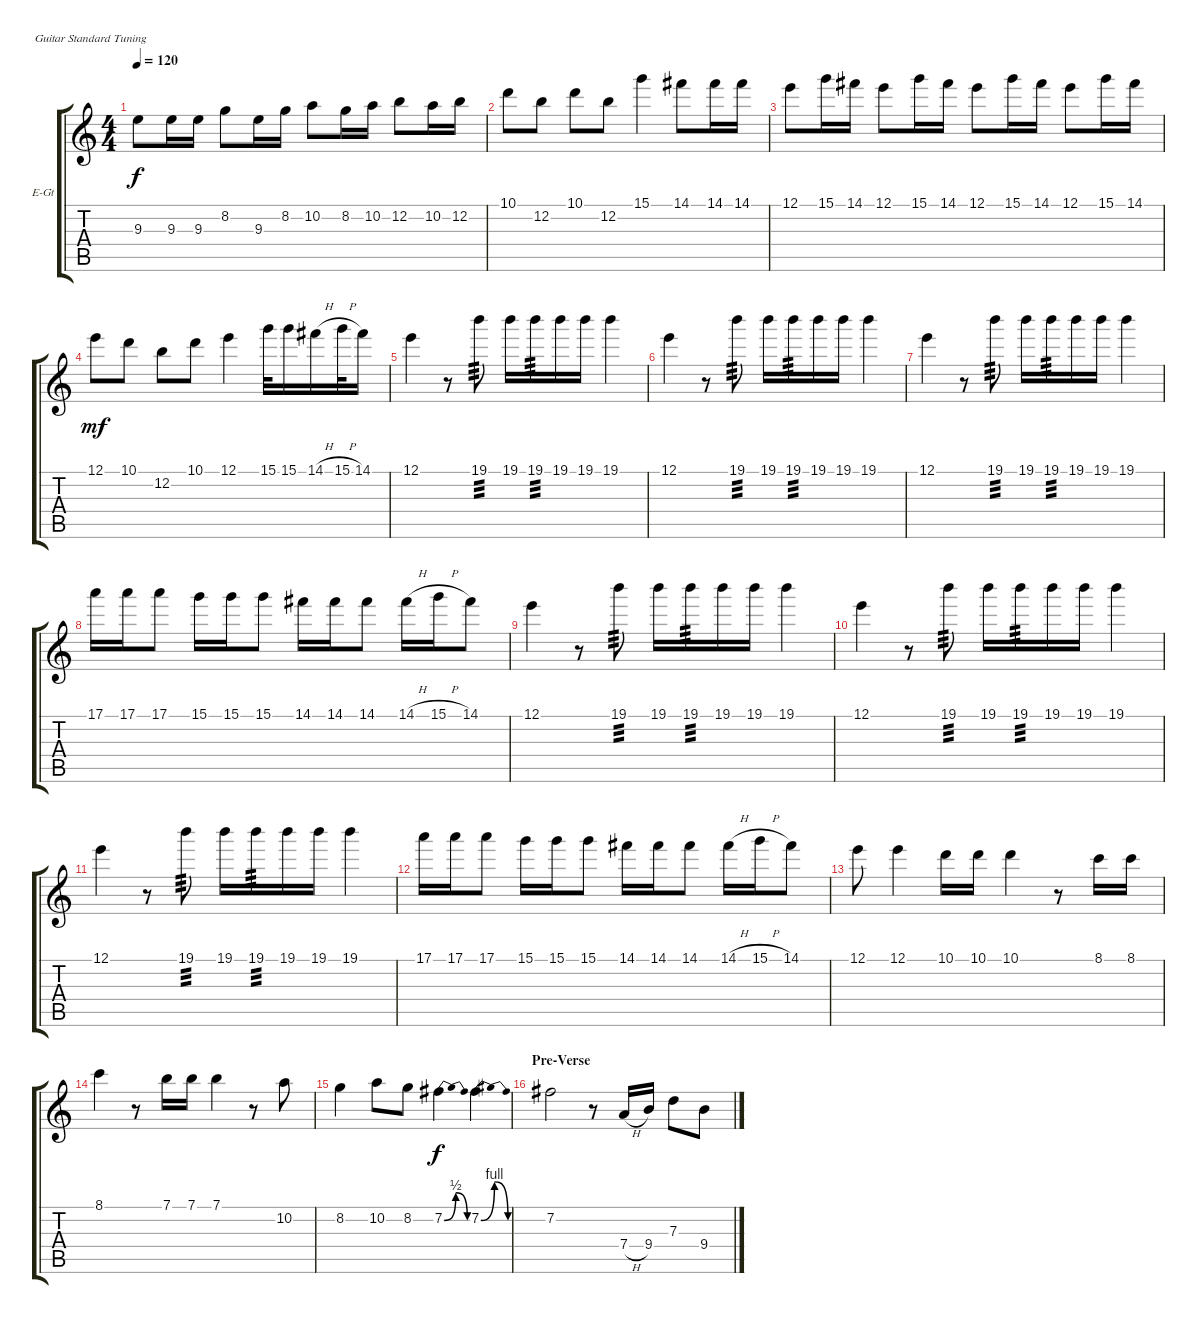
\defaultSystemsLayout 4
\bracketExtendMode groupsimilarinstruments
\firstSystemTrackNameOrientation horizontal
\otherSystemsTrackNameOrientation horizontal
\track ("Lead Gt" "E-Gt") {instrument overdrivenguitar}
\staff {score tabs}
\tuning (E4 B3 G3 D3 A2 E2)
\ts (4 4)
\tempo 120
\clef g2
\ks c
9.3.8{dy f} 9.3.16 9.3.16 8.2.8 9.3.16 8.2.16 10.2.8 8.2.16 10.2.16 12.2.8 10.2.16 12.2.16 |
10.1.8 12.2.8 10.1.8 12.2.8 15.1.4 14.1.8 14.1.16 14.1.16 |
12.1.8 15.1.16 14.1.16 12.1.8 15.1.16 14.1.16 12.1.8 15.1.16 14.1.16 12.1.8 15.1.16 14.1.16 |
12.1.8{dy mf} 10.1.8 12.2.8 10.1.8 12.1.4 15.1.32 15.1.16 14.1{h}.16 15.1{h}.32 14.1.16 |
12.1.4 r.8 19.1.8{tp 3} 19.1.16 19.1.16{tp 3} 19.1.16 19.1.16 19.1.4 |
12.1.4 r.8 19.1.8{tp 3} 19.1.16 19.1.16{tp 3} 19.1.16 19.1.16 19.1.4 |
12.1.4 r.8 19.1.8{tp 3} 19.1.16 19.1.16{tp 3} 19.1.16 19.1.16 19.1.4 |
17.1.16 17.1.16 17.1.8 15.1.16 15.1.16 15.1.8 14.1.16 14.1.16 14.1.8 14.1{h}.16 15.1{h}.16 14.1.8 |
12.1.4 r.8 19.1.8{tp 3} 19.1.16 19.1.16{tp 3} 19.1.16 19.1.16 19.1.4 |
12.1.4 r.8 19.1.8{tp 3} 19.1.16 19.1.16{tp 3} 19.1.16 19.1.16 19.1.4 |
12.1.4 r.8 19.1.8{tp 3} 19.1.16 19.1.16{tp 3} 19.1.16 19.1.16 19.1.4 |
17.1.16 17.1.16 17.1.8 15.1.16 15.1.16 15.1.8 14.1.16 14.1.16 14.1.8 14.1{h}.16 15.1{h}.16 14.1.8 |
12.1.8 12.1.4 10.1.16 10.1.16 10.1.4 r.8 8.1.16 8.1.16 |
8.1.4 r.8 7.1.16 7.1.16 7.1.4 r.8 10.2.8 |
8.2.4 10.2.8 8.2.8 7.2{be (bendrelease 0 0 30 2 30 2 59.4 0)}.4{dy f} 7.2{be (bendrelease 0 0 30 4 30 4 59.4 0)}.4 |
\section ("" "Pre-Verse")
7.2.2 r.8 7.4{h}.16 9.4.16 7.3.8 9.4.8
